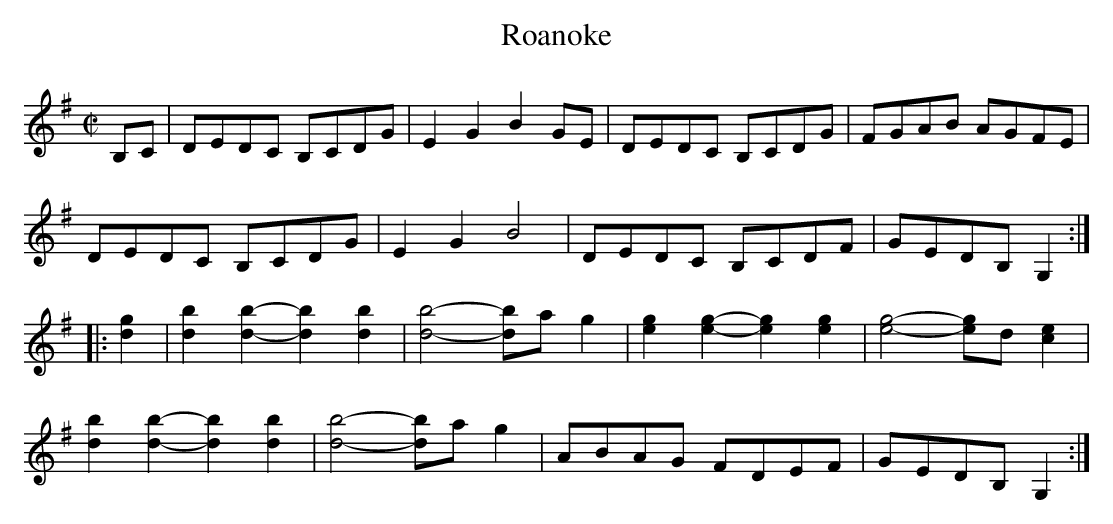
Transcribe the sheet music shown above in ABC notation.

X:1
T:Roanoke
M:C|
L:1/8
K:G
B,C|DEDC B,CDG|E2G2 B2 GE|DEDC B,CDG|FGAB AGFE|
DEDC B,CDG|E2G2 B4|DEDC B,CDF|GEDB, G,2:|
|:[d2g2]|[d2b2][d2b2]-[d2b2][d2b2]|[d4b4]-[db]ag2|[e2g2][e2g2]-[e2g2][e2g2]|[e4g4]-[eg]d[c2e2]|
[d2b2][d2b2]-[d2b2][d2b2]|[d4b4]-[db]ag2|ABAG FDEF|GEDB, G,2:|]
